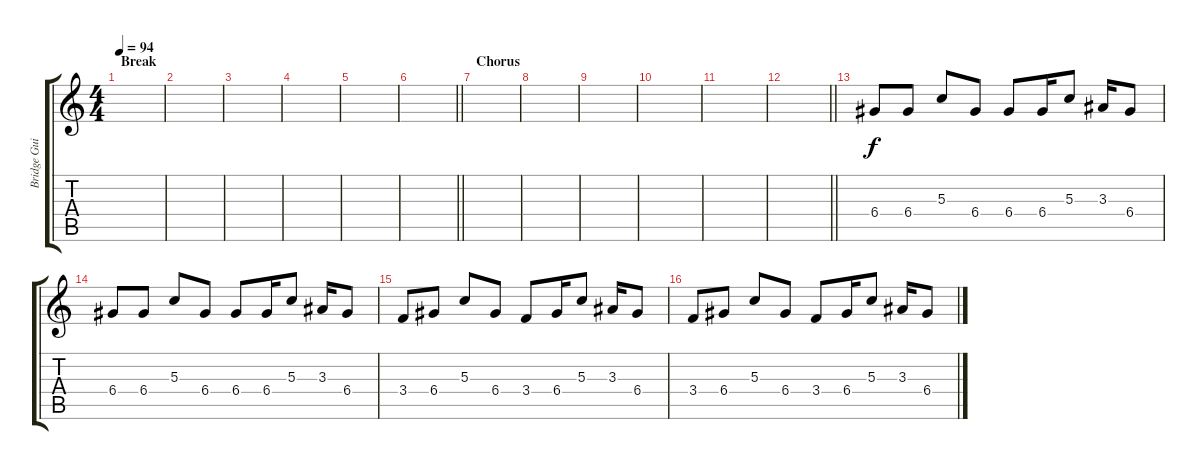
\track ("Bridge Guitar" "Bridge Gui") {instrument overdrivenguitar}
\staff {score tabs}
\tuning (E4 B3 G3 D3 A2 E2) {hide}
\ts (4 4)
\section ("" "Break")
\tempo 94
\clef g2
\ks c
|
|
|
|
|
\barLineRight lightlight
|
\section ("" "Chorus")
|
|
|
|
|
\barLineRight lightlight
|
6.4.8 6.4.8 5.3.8 6.4.8 6.4.8 6.4.16 5.3.8 3.3.16 6.4.8 |
6.4.8 6.4.8 5.3.8 6.4.8 6.4.8 6.4.16 5.3.8 3.3.16 6.4.8 |
3.4.8 6.4.8 5.3.8 6.4.8 3.4.8 6.4.16 5.3.8 3.3.16 6.4.8 |
3.4.8 6.4.8 5.3.8 6.4.8 3.4.8 6.4.16 5.3.8 3.3.16 6.4.8
